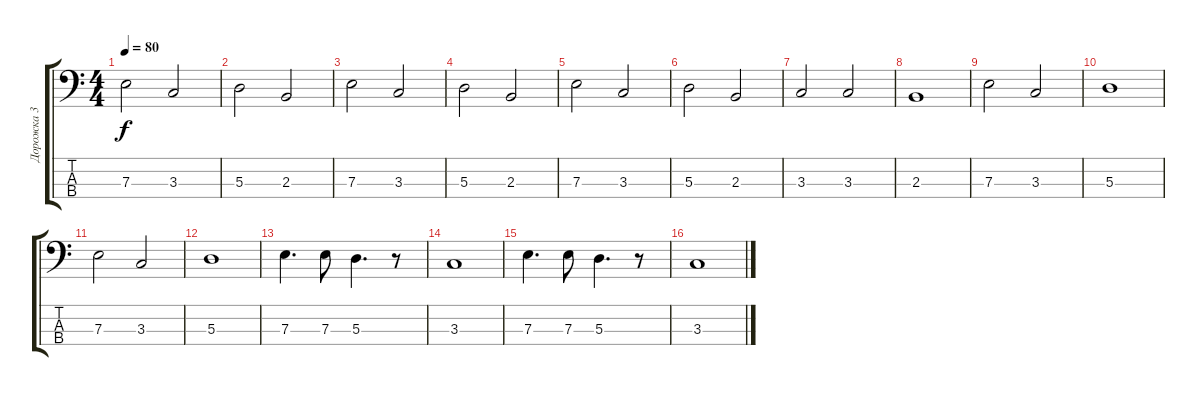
\track ("Дорожка 3" "Дорожка 3") {instrument electricbassfinger}
\staff {score tabs}
\tuning (G2 D2 A1 E1) {hide}
\ts (4 4)
\tempo 80
\clef f4
\ks c
7.3.2{dy f} 3.3.2 |
5.3.2 2.3.2 |
7.3.2 3.3.2 |
5.3.2 2.3.2 |
7.3.2 3.3.2 |
5.3.2 2.3.2 |
3.3.2 3.3.2 |
2.3.1 |
7.3.2 3.3.2 |
5.3.1 |
7.3.2 3.3.2 |
5.3.1 |
7.3.4{d} 7.3.8 5.3.4{d} r.8 |
3.3.1 |
7.3.4{d} 7.3.8 5.3.4{d} r.8 |
3.3.1
